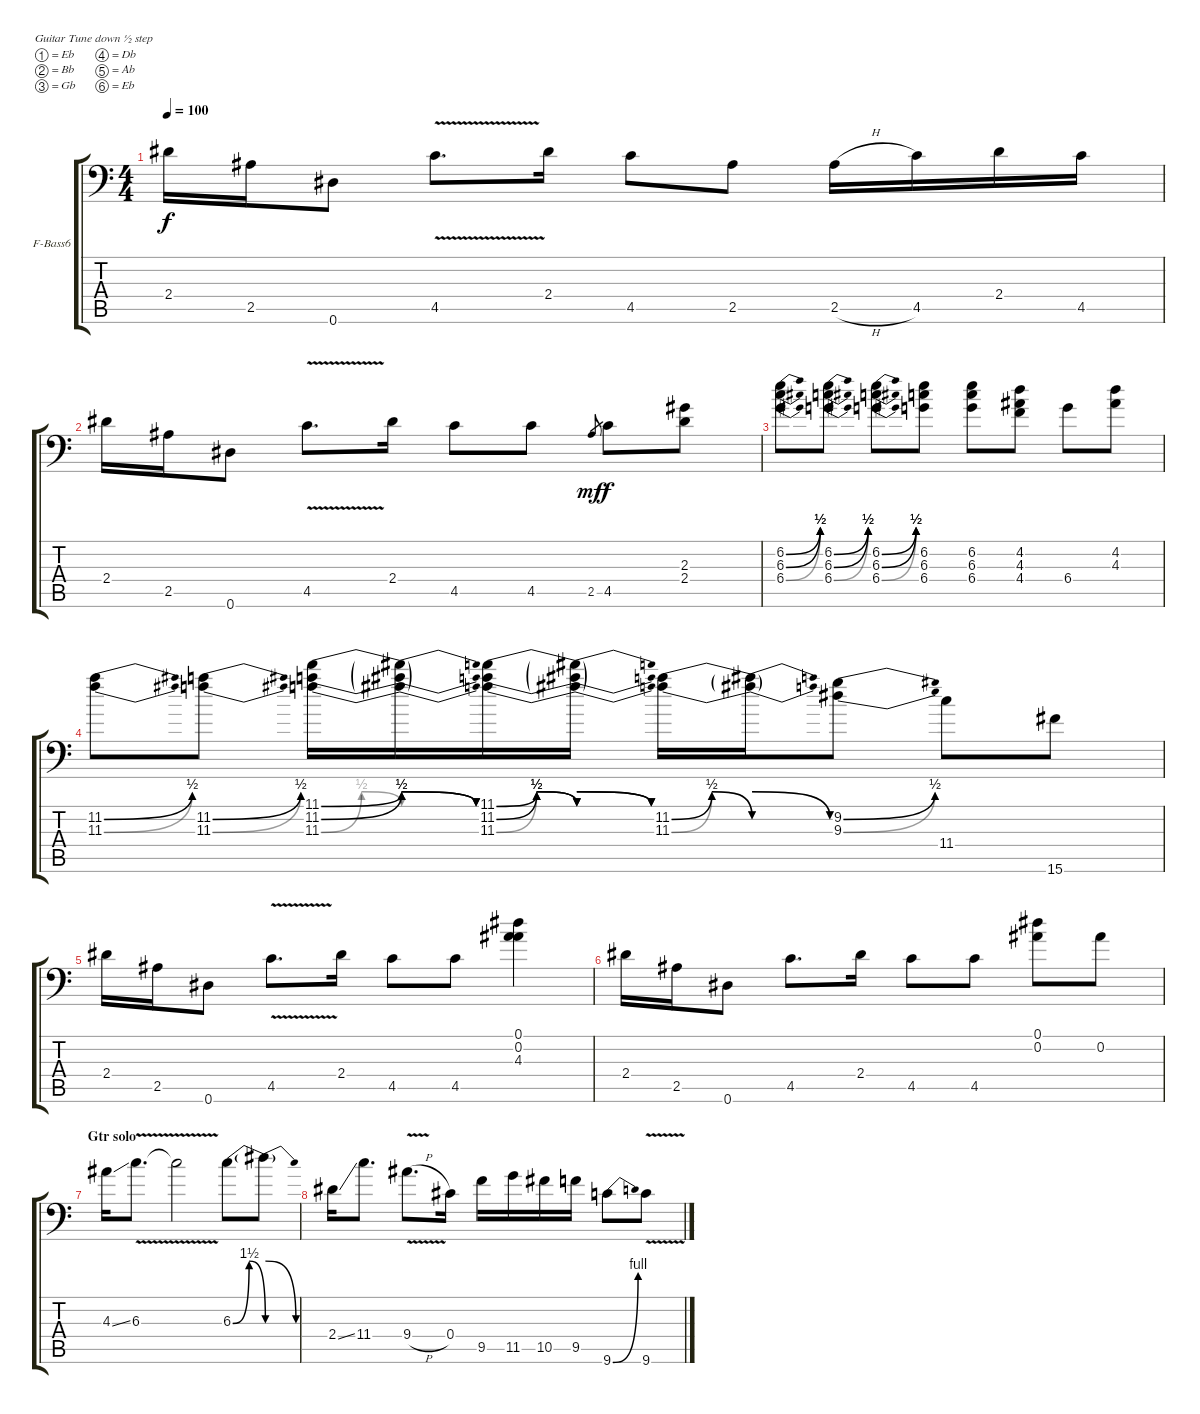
\bracketExtendMode groupsimilarinstruments
\firstSystemTrackNameOrientation horizontal
\otherSystemsTrackNameOrientation horizontal
\track ("Overdub" "F-Bass6") {instrument fretlessbass}
\staff {score tabs}
\tuning (Eb4 Bb3 Gb3 Db3 Ab2 Eb2)
\ts (4 4)
\tempo 100
\clef f4
\ks c
2.4.16{dy f} 2.5.16 0.6.8 4.5{v}.8{d} 2.4.16 4.5.8 2.5.8 2.5{h}.16 4.5.16 2.4.16 4.5.16 |
2.4.16 2.5.16 0.6.8 4.5{v}.8{d} 2.4.16 4.5.8 4.5.8 2.5.8{gr dy mf} 4.5.8{dy f} (2.3 2.4).8 |
(6.2{be (bend 0 0 60 2)} 6.3{be (bend 0 0 60 2)} 6.4{be (bend 0 0 60 2)}).8 (6.2{be (bend 0 0 60 2)} 6.3{be (bend 0 0 60 2)} 6.4{be (bend 0 0 60 2)}).8 (6.2{be (bend 0 0 60 2)} 6.3{be (bend 0 0 60 2)} 6.4{be (bend 0 0 60 2)}).8 (6.2 6.3 6.4).8 (6.2 6.3 6.4).8 (4.2 4.3 4.4).8 6.4.8 (4.2 4.3).8 |
(11.2{be (bend 0 0 60 2)} 11.3{be (bend 0 0 60 2)}).8 (11.2{be (bend 0 0 60 2)} 11.3{be (bend 0 0 60 2)}).8 (11.1{be (bend 0 0 60 2)} 11.2{be (bend 0 0 60 2)} 11.3{be (bendrelease 0 0 30 2 30 2 60 0)}).16 (11.1{be (release 0 2 60 0) t} 11.2{be (release 0 2 60 0) t} 11.3{be (release 0 2 60 0) t}).16 (11.1{be (bendrelease 0 0 30 2 30 2 60 0)} 11.2{be (bendrelease 0 0 30 2 30 2 60 0)} 11.3{be (bendrelease 0 0 30 2 30 2 60 0)}).16 (11.1{be (release 0 2 60 0) t} 11.2{be (release 0 2 60 0) t} 11.3{be (release 0 2 60 0) t}).16 (11.2{be (bendrelease 0 0 30 2 30 2 60 0)} 11.3{be (bendrelease 0 0 30 2 30 2 60 0)}).16 (11.2{be (release 0 2 60 0) t} 11.3{be (release 0 2 60 0) t}).16 (9.2{be (bend 0 0 60 2)} 9.3{be (bend 0 0 60 2)}).8 11.4.8 15.6.8 |
2.4.16 2.5.16 0.6.8 4.5{v}.8{d} 2.4.16 4.5.8 4.5.8 (0.1 0.2 4.3).4 |
2.4.16 2.5.16 0.6.8 4.5.8{d} 2.4.16 4.5.8 4.5.8 (0.1 0.2).8 0.2.8 |
\section ("" "Gtr solo")
4.3{ss}.16 6.3{v}.8{d} 6.3{v t}.2 6.3{be (bendrelease 0 0 30 6 30 6 60 0)}.8 6.3{be (release 0 6 60 0) t}.8 |
2.4{ss}.16 11.4.8{d} 9.4{v h}.8{d} 0.4.16 9.5.16 11.5.16 10.5.16 9.5.16 9.6{be (bend 0 0 60 4)}.8 9.6{v}.8
